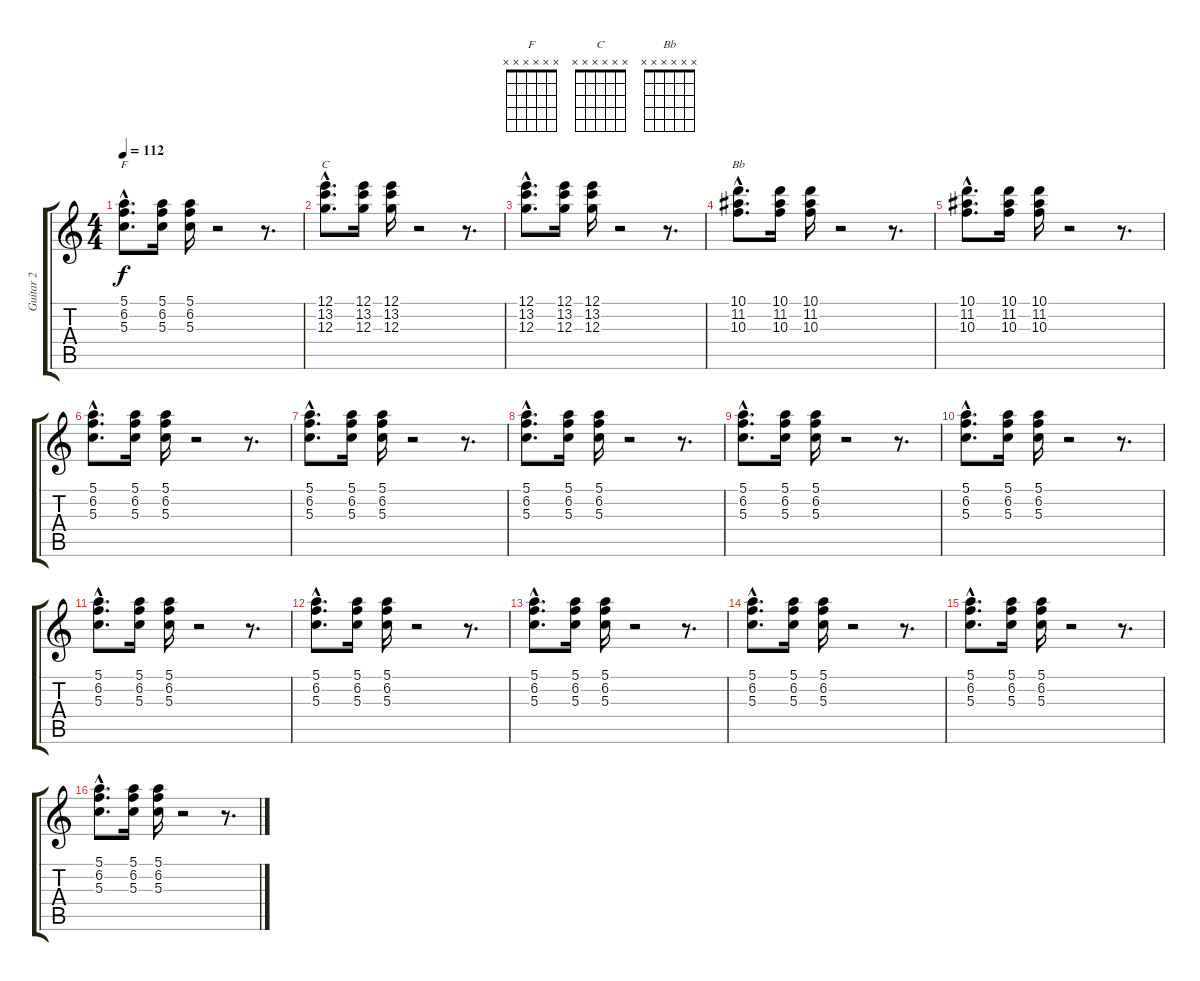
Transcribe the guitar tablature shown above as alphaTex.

\track ("Guitar 2" "Guitar 2") {instrument electricguitarclean}
\staff {score tabs}
\tuning (E4 B3 G3 D3 A2 E2) {hide}
\chord ("F" x x x x x x) {firstfret 0}
\chord ("C" x x x x x x) {firstfret 0}
\chord ("Bb" x x x x x x) {firstfret 0}
\ts (4 4)
\tempo 112
\clef g2
\ks c
(5.1{hac} 6.2{hac} 5.3{hac}).8{d ch "F" dy f} (5.1 6.2 5.3).16 (5.1 6.2 5.3).16 r.2 r.8{d} |
(12.1{hac} 13.2{hac} 12.3{hac}).8{d ch "C"} (12.1 13.2 12.3).16 (12.1 13.2 12.3).16 r.2 r.8{d} |
(12.1{hac} 13.2{hac} 12.3{hac}).8{d} (12.1 13.2 12.3).16 (12.1 13.2 12.3).16 r.2 r.8{d} |
(10.1{hac} 11.2{hac} 10.3{hac}).8{d ch "Bb"} (10.1 11.2 10.3).16 (10.1 11.2 10.3).16 r.2 r.8{d} |
(10.1{hac} 11.2{hac} 10.3{hac}).8{d} (10.1 11.2 10.3).16 (10.1 11.2 10.3).16 r.2 r.8{d} |
(5.1{hac} 6.2{hac} 5.3{hac}).8{d} (5.1 6.2 5.3).16 (5.1 6.2 5.3).16 r.2 r.8{d} |
(5.1{hac} 6.2{hac} 5.3{hac}).8{d} (5.1 6.2 5.3).16 (5.1 6.2 5.3).16 r.2 r.8{d} |
(5.1{hac} 6.2{hac} 5.3{hac}).8{d} (5.1 6.2 5.3).16 (5.1 6.2 5.3).16 r.2 r.8{d} |
(5.1{hac} 6.2{hac} 5.3{hac}).8{d} (5.1 6.2 5.3).16 (5.1 6.2 5.3).16 r.2 r.8{d} |
(5.1{hac} 6.2{hac} 5.3{hac}).8{d} (5.1 6.2 5.3).16 (5.1 6.2 5.3).16 r.2 r.8{d} |
(5.1{hac} 6.2{hac} 5.3{hac}).8{d} (5.1 6.2 5.3).16 (5.1 6.2 5.3).16 r.2 r.8{d} |
(5.1{hac} 6.2{hac} 5.3{hac}).8{d} (5.1 6.2 5.3).16 (5.1 6.2 5.3).16 r.2 r.8{d} |
(5.1{hac} 6.2{hac} 5.3{hac}).8{d} (5.1 6.2 5.3).16 (5.1 6.2 5.3).16 r.2 r.8{d} |
(5.1{hac} 6.2{hac} 5.3{hac}).8{d} (5.1 6.2 5.3).16 (5.1 6.2 5.3).16 r.2 r.8{d} |
(5.1{hac} 6.2{hac} 5.3{hac}).8{d} (5.1 6.2 5.3).16 (5.1 6.2 5.3).16 r.2 r.8{d} |
(5.1{hac} 6.2{hac} 5.3{hac}).8{d} (5.1 6.2 5.3).16 (5.1 6.2 5.3).16 r.2 r.8{d}
